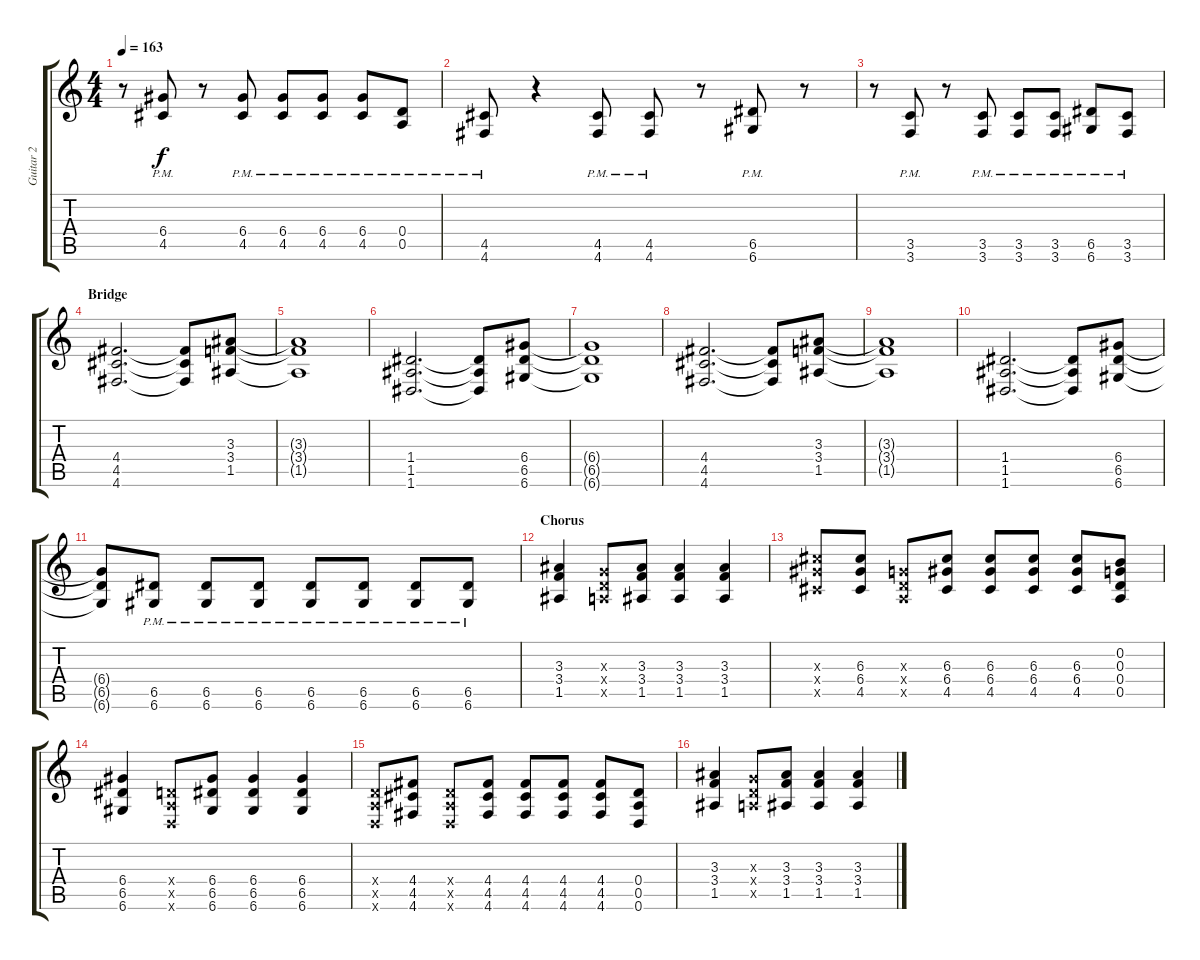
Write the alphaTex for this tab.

\track ("Guitar 2" "Guitar 2") {instrument distortionguitar}
\staff {score tabs}
\tuning (E4 B3 G3 D3 A2 D2) {hide}
\ts (4 4)
\tempo 163
\clef g2
\ks c
r.8{dy f} (6.4{pm} 4.5{pm}).8 r.8 (6.4{pm} 4.5{pm}).8 (6.4{pm} 4.5{pm}).8 (6.4{pm} 4.5{pm}).8 (6.4{pm} 4.5{pm}).8 (0.4{pm} 0.5{pm}).8 |
(4.5{pm} 4.6{pm}).8 r.4 (4.5{pm} 4.6{pm}).8 (4.5{pm} 4.6{pm}).8 r.8 (6.5{pm} 6.6{pm}).8 r.8 |
r.8 (3.5{pm} 3.6{pm}).8 r.8 (3.5{pm} 3.6{pm}).8 (3.5{pm} 3.6{pm}).8 (3.5{pm} 3.6{pm}).8 (6.5{pm} 6.6{pm}).8 (3.5{pm} 3.6{pm}).8 |
\section ("" "Bridge")
(4.4 4.5 4.6).2{d} (4.4{t} 4.5{t} 4.6{t}).8 (3.3 3.4 1.5).8 |
(3.3{t} 3.4{t} 1.5{t}).1 |
(1.4 1.5 1.6).2{d} (1.4{t} 1.5{t} 1.6{t}).8 (6.4 6.5 6.6).8 |
(6.4{t} 6.5{t} 6.6{t}).1 |
(4.4 4.5 4.6).2{d} (4.4{t} 4.5{t} 4.6{t}).8 (3.3 3.4 1.5).8 |
(3.3{t} 3.4{t} 1.5{t}).1 |
(1.4 1.5 1.6).2{d} (1.4{t} 1.5{t} 1.6{t}).8 (6.4 6.5 6.6).8 |
(6.4{t} 6.5{t} 6.6{t}).8 (6.5{pm} 6.6{pm}).8 (6.5{pm} 6.6{pm}).8 (6.5{pm} 6.6{pm}).8 (6.5{pm} 6.6{pm}).8 (6.5{pm} 6.6{pm}).8 (6.5{pm} 6.6{pm}).8 (6.5{pm} 6.6{pm}).8 |
\section ("" "Chorus")
(3.3 3.4 1.5).4 (0.3{x} 0.4{x} 0.5{x}).8 (3.3 3.4 1.5).8 (3.3 3.4 1.5).4 (3.3 3.4 1.5).4 |
(6.3{x} 6.4{x} 4.5{x}).8 (6.3 6.4 4.5).8 (0.3{x} 0.4{x} 0.5{x}).8 (6.3 6.4 4.5).8 (6.3 6.4 4.5).8 (6.3 6.4 4.5).8 (6.3 6.4 4.5).8 (0.2 0.3 0.4 0.5).8 |
(6.4 6.5 6.6).4 (0.4{x} 0.5{x} 0.6{x}).8 (6.4 6.5 6.6).8 (6.4 6.5 6.6).4 (6.4 6.5 6.6).4 |
(0.4{x} 0.5{x} 0.6{x}).8 (4.4 4.5 4.6).8 (0.4{x} 0.5{x} 0.6{x}).8 (4.4 4.5 4.6).8 (4.4 4.5 4.6).8 (4.4 4.5 4.6).8 (4.4 4.5 4.6).8 (0.4 0.5 0.6).8 |
(3.3 3.4 1.5).4 (0.3{x} 0.4{x} 0.5{x}).8 (3.3 3.4 1.5).8 (3.3 3.4 1.5).4 (3.3 3.4 1.5).4
